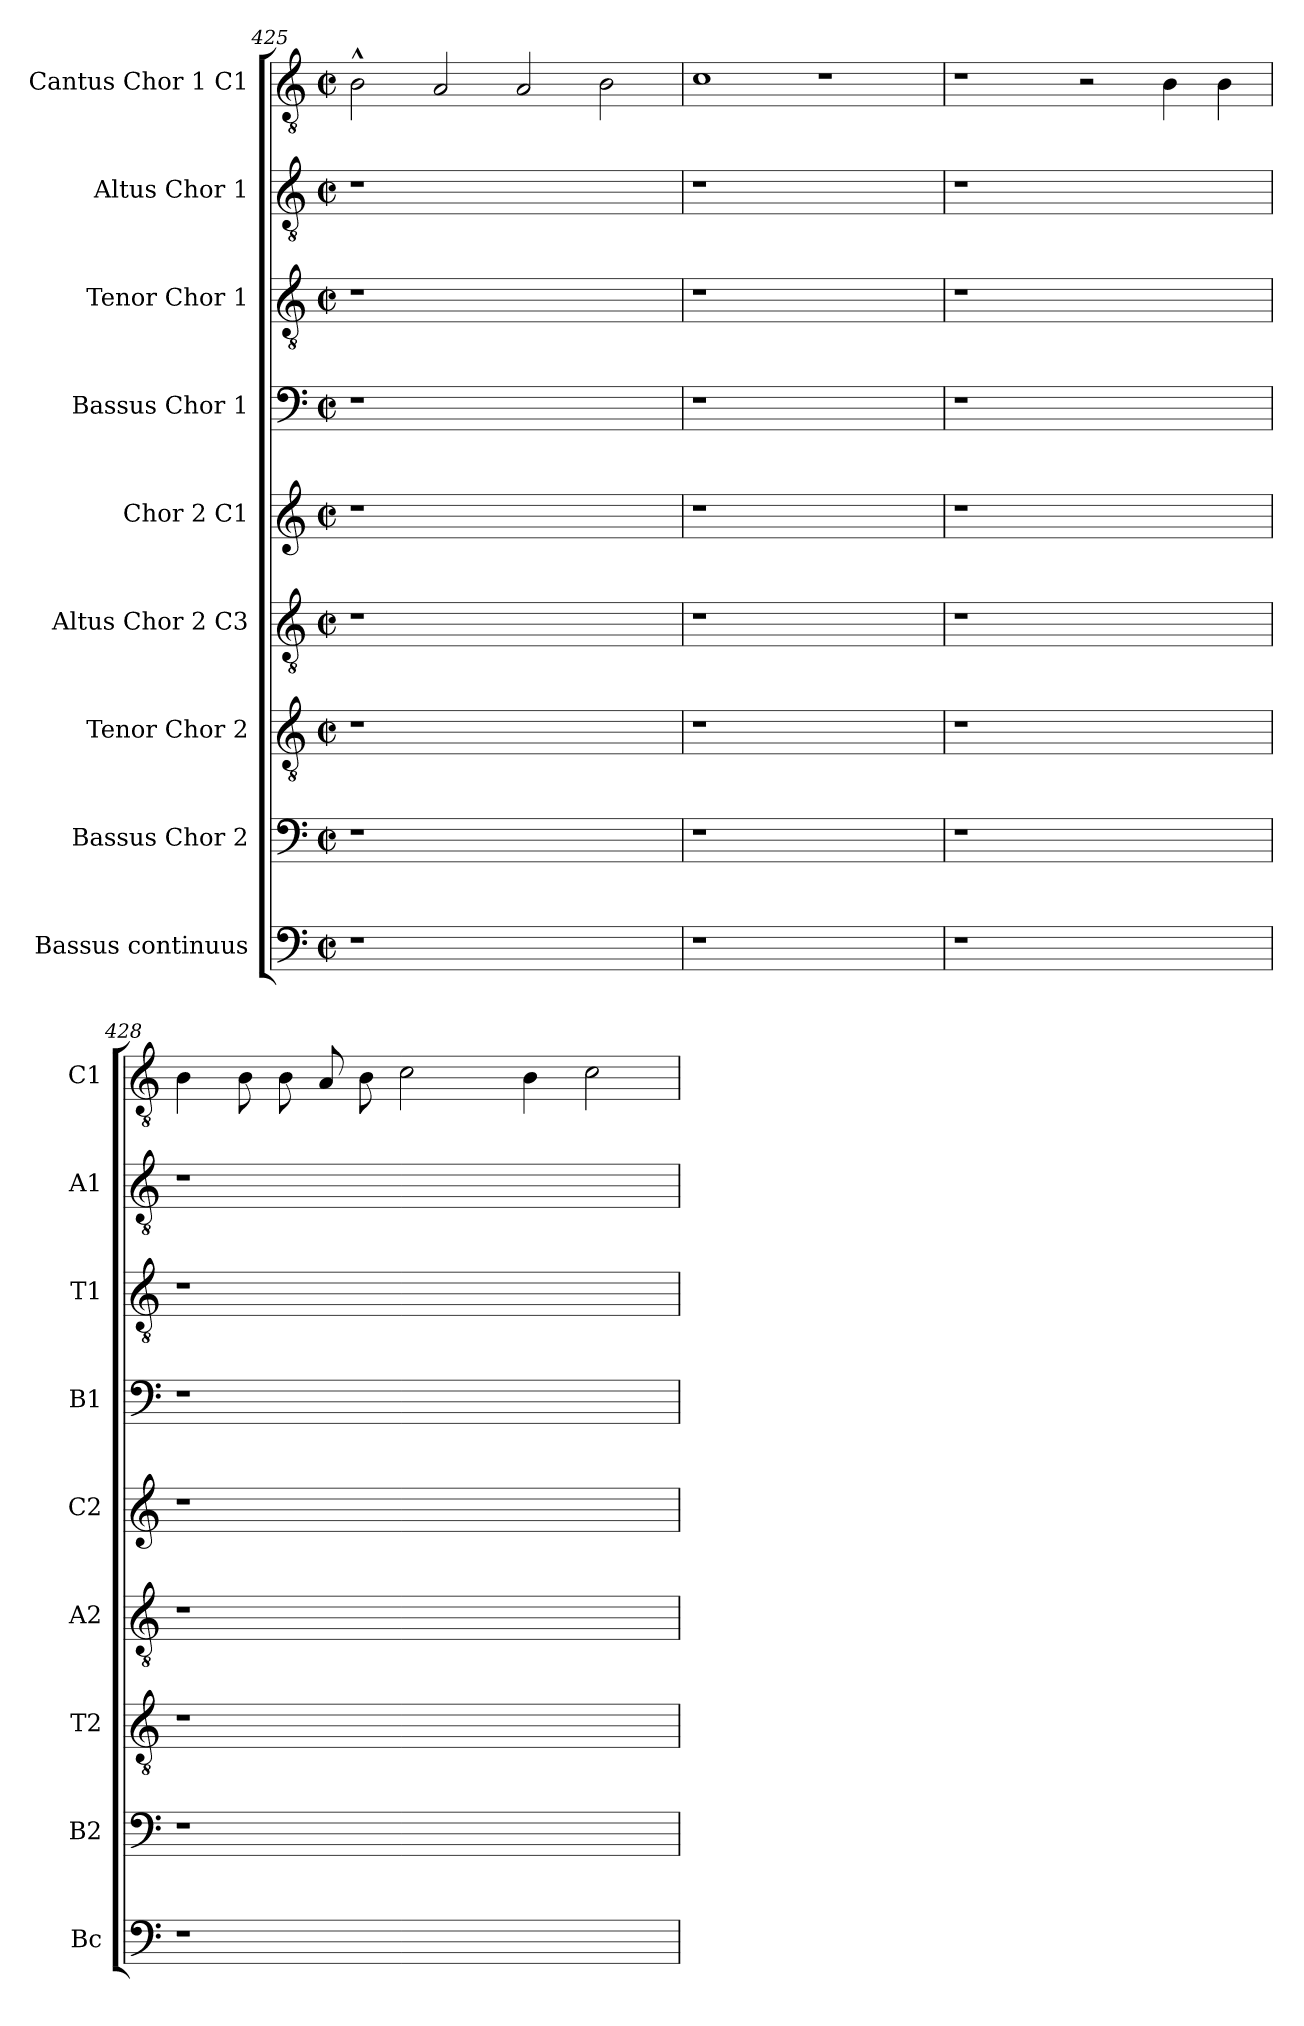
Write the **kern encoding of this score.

**kern	**kern	**kern	**kern	**kern	**kern	**kern	**kern	**kern
*part9	*part8	*part7	*part6	*part5	*part4	*part3	*part2	*part1
*staff9	*staff8	*staff7	*staff6	*staff5	*staff4	*staff3	*staff2	*staff1
*I"Bassus continuus	*I"Bassus Chor 2	*I"Tenor Chor 2	*I"Altus Chor 2 C3	*I"Chor 2 C1	*I"Bassus Chor 1	*I"Tenor Chor 1	*I"Altus Chor 1	*I"Cantus Chor 1 C1
*I'Bc	*I'B2	*I'T2	*I'A2	*I'C2	*I'B1	*I'T1	*I'A1	*I'C1
!!LO:LB:g=z
*clefF4	*clefF4	*clefGv2	*clefGv2	*clefG2	*clefF4	*clefGv2	*clefGv2	*clefGv2
*ITrd7c12	*	*	*	*	*	*	*	*
*k[]	*k[]	*k[]	*k[]	*k[]	*k[]	*k[]	*k[]	*k[]
*C:	*C:	*C:	*C:	*C:	*C:	*C:	*C:	*C:
*M2/2	*M2/2	*M2/2	*M2/2	*M2/2	*M2/2	*M2/2	*M2/2	*M2/2
*met(c|)	*met(c|)	*met(c|)	*met(c|)	*met(c|)	*met(c|)	*met(c|)	*met(c|)	*met(c|)
=425	=425	=425	=425	=425	=425	=425	=425	=425
1r	1r	1r	1r	1r	1r	1r	1r	2B^^>\
.	.	.	.	.	.	.	.	2A/
1ryy	1ryy	1ryy	1ryy	1ryy	1ryy	1ryy	1ryy	2A/
.	.	.	.	.	.	.	.	2B\
=426	=426	=426	=426	=426	=426	=426	=426	=426
1r	1r	1r	1r	1r	1r	1r	1r	1c
1ryy	1ryy	1ryy	1ryy	1ryy	1ryy	1ryy	1ryy	1r
=427	=427	=427	=427	=427	=427	=427	=427	=427
1r	1r	1r	1r	1r	1r	1r	1r	1r
1ryy	1ryy	1ryy	1ryy	1ryy	1ryy	1ryy	1ryy	2r
.	.	.	.	.	.	.	.	4B\
.	.	.	.	.	.	.	.	4B\
=428	=428	=428	=428	=428	=428	=428	=428	=428
1r	1r	1r	1r	1r	1r	1r	1r	4B\
.	.	.	.	.	.	.	.	8B\
.	.	.	.	.	.	.	.	8B\
.	.	.	.	.	.	.	.	8A/
.	.	.	.	.	.	.	.	8B\
.	.	.	.	.	.	.	.	2c\
1ryy	1ryy	1ryy	1ryy	1ryy	1ryy	1ryy	1ryy	.
.	.	.	.	.	.	.	.	4B\
.	.	.	.	.	.	.	.	2c\
=	=	=	=	=	=	=	=	=
*-	*-	*-	*-	*-	*-	*-	*-	*-
